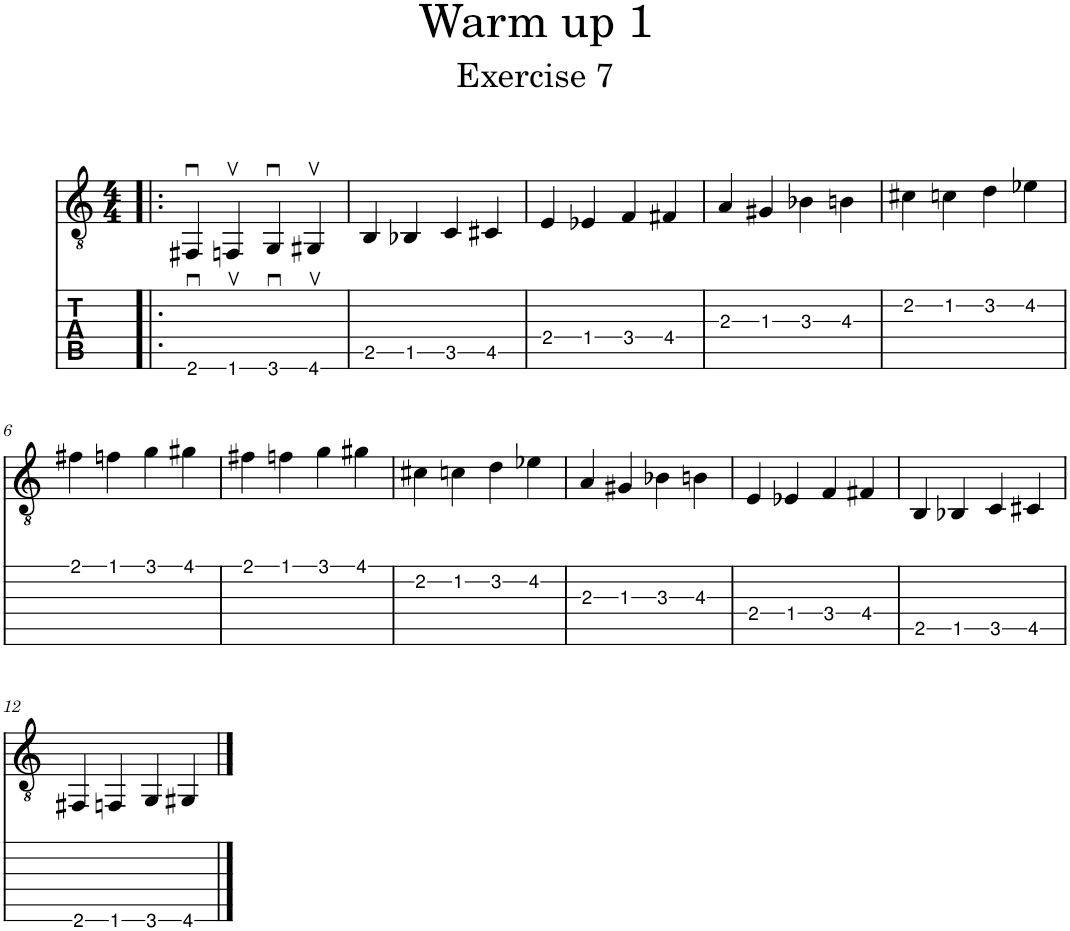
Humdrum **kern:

**kern	**kern
*part1	*part1
*staff2	*staff1
*I"Guitar	*
*I'Guit.	*
*stria6	*
*	*clefGv2
*k[]	*k[]
*M4/4	*M4/4
=1!|:	=1!|:
4FF#u	4FF#Xu/
4FFv	4FFnv/
4GGu	4GGu/
4GG#v	4GG#Xv/
=2	=2
4BB	4BB/
4BB-	4BB-X/
4C	4C/
4C#	4C#X/
=3	=3
4E	4E/
4E-	4E-X/
4F	4F/
4F#	4F#X/
=4	=4
4A	4A/
4G#	4G#X/
4B-	4B-X\
4B	4Bn\
=5	=5
4c#	4c#X\
4c	4cn\
4d	4d\
4e-	4e-X\
!!LO:LB:g=z
=6	=6
4f#	4f#X\
4f	4fn\
4g	4g\
4g#	4g#X\
=7	=7
4f#	4f#X\
4f	4fn\
4g	4g\
4g#	4g#X\
=8	=8
4c#	4c#X\
4c	4cn\
4d	4d\
4e-	4e-X\
=9	=9
4A	4A/
4G#	4G#X/
4B-	4B-X\
4B	4Bn\
=10	=10
4E	4E/
4E-	4E-X/
4F	4F/
4F#	4F#X/
=11	=11
4BB	4BB/
4BB-	4BB-X/
4C	4C/
4C#	4C#X/
!!LO:LB:g=z
=12	=12
4FF#	4FF#X/
4FF	4FFn/
4GG	4GG/
4GG#	4GG#X/
==	==
*-	*-
